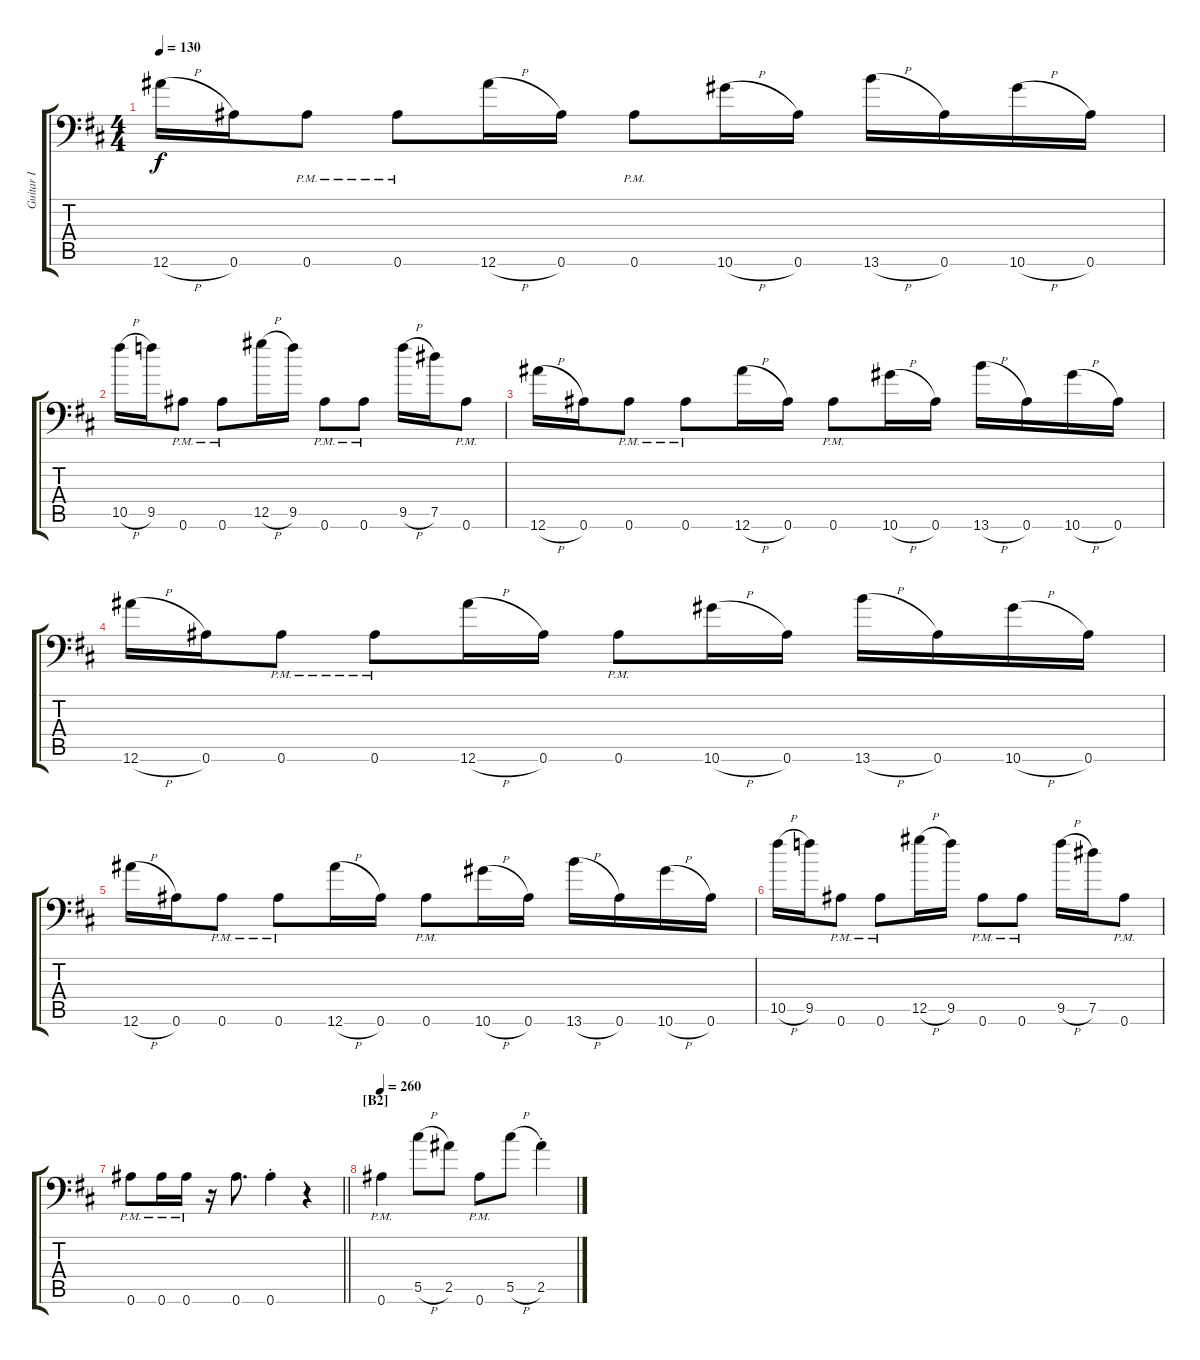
\track ("Guitar I" "Guitar I") {instrument distortionguitar}
\staff {score tabs}
\tuning (Eb4 Bb3 Gb3 Db3 Ab2 Bb1) {hide}
\ts (4 4)
\tempo 130
\clef f4
\ks bminor
12.6{h}.16{ot 8vb dy f} 0.6.16{ot 8vb} 0.6{pm}.8{ot 8vb} 0.6{pm}.8{ot 8vb} 12.6{h}.16{ot 8vb} 0.6.16{ot 8vb} 0.6{pm}.8{ot 8vb} 10.6{h}.16{ot 8vb} 0.6.16{ot 8vb} 13.6{h}.16{ot 8vb} 0.6.16{ot 8vb} 10.6{h}.16{ot 8vb} 0.6.16{ot 8vb} |
10.5{h}.16{ot 8vb} 9.5.16{ot 8vb} 0.6{pm}.8{ot 8vb} 0.6{pm}.8{ot 8vb} 12.5{h}.16{ot 8vb} 9.5.16{ot 8vb} 0.6{pm}.8{ot 8vb} 0.6{pm}.8{ot 8vb} 9.5{h}.16{ot 8vb} 7.5.16{ot 8vb} 0.6{pm}.8{ot 8vb} |
12.6{h}.16{ot 8vb} 0.6.16{ot 8vb} 0.6{pm}.8{ot 8vb} 0.6{pm}.8{ot 8vb} 12.6{h}.16{ot 8vb} 0.6.16{ot 8vb} 0.6{pm}.8{ot 8vb} 10.6{h}.16{ot 8vb} 0.6.16{ot 8vb} 13.6{h}.16{ot 8vb} 0.6.16{ot 8vb} 10.6{h}.16{ot 8vb} 0.6.16{ot 8vb} |
12.6{h}.16{ot 8vb} 0.6.16{ot 8vb} 0.6{pm}.8{ot 8vb} 0.6{pm}.8{ot 8vb} 12.6{h}.16{ot 8vb} 0.6.16{ot 8vb} 0.6{pm}.8{ot 8vb} 10.6{h}.16{ot 8vb} 0.6.16{ot 8vb} 13.6{h}.16{ot 8vb} 0.6.16{ot 8vb} 10.6{h}.16{ot 8vb} 0.6.16{ot 8vb} |
12.6{h}.16{ot 8vb} 0.6.16{ot 8vb} 0.6{pm}.8{ot 8vb} 0.6{pm}.8{ot 8vb} 12.6{h}.16{ot 8vb} 0.6.16{ot 8vb} 0.6{pm}.8{ot 8vb} 10.6{h}.16{ot 8vb} 0.6.16{ot 8vb} 13.6{h}.16{ot 8vb} 0.6.16{ot 8vb} 10.6{h}.16{ot 8vb} 0.6.16{ot 8vb} |
10.5{h}.16{ot 8vb} 9.5.16{ot 8vb} 0.6{pm}.8{ot 8vb} 0.6{pm}.8{ot 8vb} 12.5{h}.16{ot 8vb} 9.5.16{ot 8vb} 0.6{pm}.8{ot 8vb} 0.6{pm}.8{ot 8vb} 9.5{h}.16{ot 8vb} 7.5.16{ot 8vb} 0.6{pm}.8{ot 8vb} |
\barLineRight lightlight
0.6{pm}.8{ot 8vb} 0.6{pm}.16{ot 8vb} 0.6{pm}.16{ot 8vb} r.16{ot 8vb} 0.6.8{d ot 8vb} 0.6{st}.4{ot 8vb} r.4{ot 8vb} |
\section ("" "[B2]")
\tempo 260
0.6{pm}.4{ot 8vb} 5.5{h}.8{ot 8vb} 2.5.8{ot 8vb} 0.6{pm}.8{ot 8vb} 5.5{h}.8{ot 8vb} 2.5{st}.4{ot 8vb}
